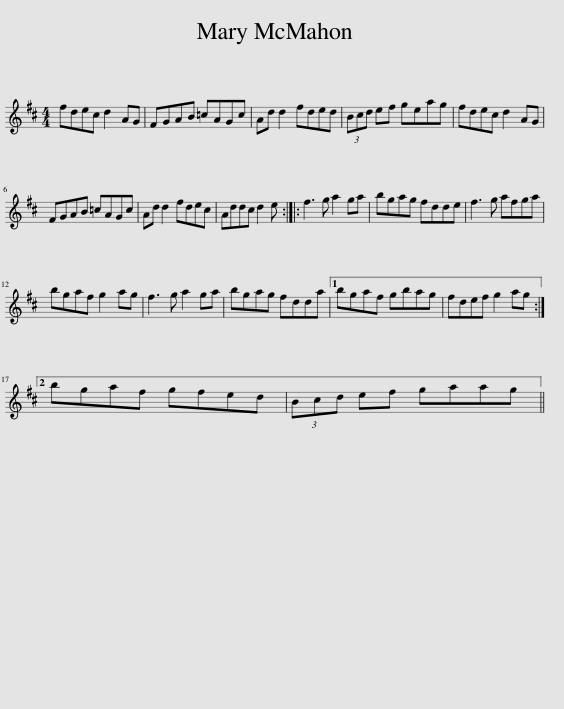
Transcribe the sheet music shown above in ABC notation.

X:1
L:1/8
M:4/4
I:linebreak $
K:D
V:1 treble
V:1
 fdec d2 AG | FGAB =cAGc | Ad d2 fded | (3Bcd ef geag | fdec d2 AG |$ %5
 FGAB =cAGc | Ad d2 fdec | Addc d2 e :: f3 g a2 ga | bgag fdde | %10
 f3 g afga |$ bgaf g2 ag | f3 g a2 ga | bgag fdda |1 bgaf gbag | %15
 fdef g2 ag :|2$ bgaf gfed | (3Bcd ef gaag || %18
